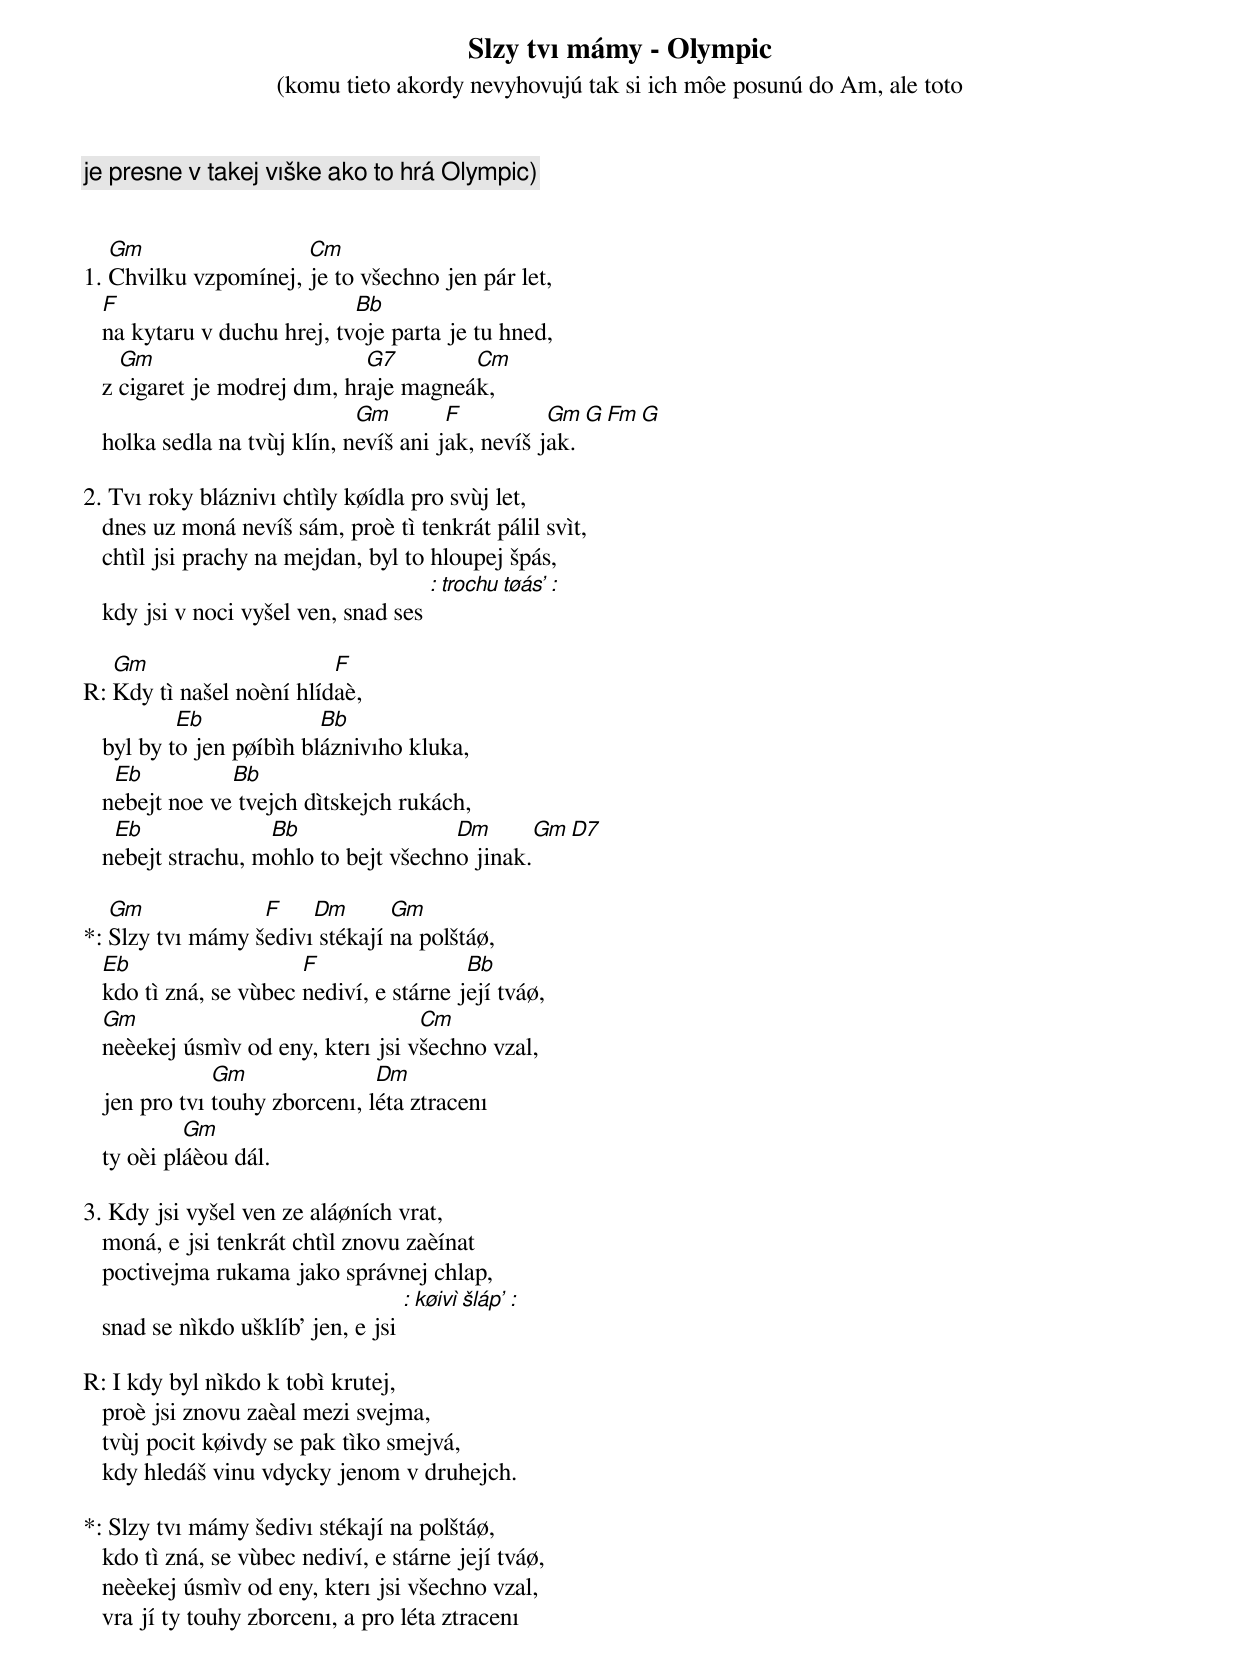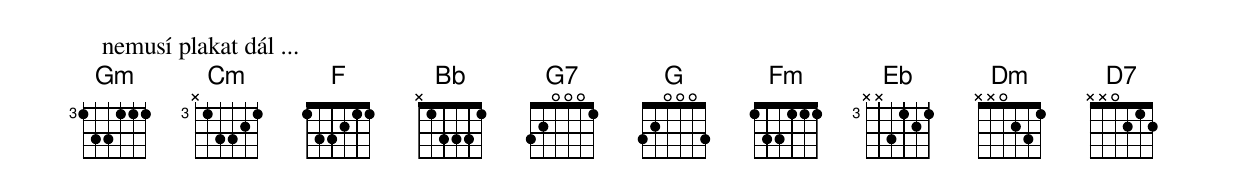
Slzy tvı mámy - Olympic
(komu tieto akordy nevyhovujú tak si ich môe posunú do Am, ale toto
je presne v takej vıške ako to hrá Olympic)


   Gm                 Cm
1. Chvilku vzpomínej, je to všechno jen pár let,
   F                         Bb
   na kytaru v duchu hrej, tvoje parta je tu hned,
     Gm                       G7        Cm
   z cigaret je modrej dım, hraje magneák,
                              Gm        F          Gm   G   Fm  G
   holka sedla na tvùj klín, nevíš ani jak, nevíš jak.

2. Tvı roky bláznivı chtìly køídla pro svùj let,
   dnes uz moná nevíš sám, proè tì tenkrát pálil svìt,
   chtìl jsi prachy na mejdan, byl to hloupej špás,
   kdy jsi v noci vyšel ven, snad ses [: trochu tøás' :]

   Gm                     F
R: Kdy tì našel noèní hlídaè,
           Eb             Bb
   byl by to jen pøíbìh bláznivıho kluka,
    Eb          Bb
   nebejt noe ve tvejch dìtskejch rukách,
    Eb              Bb                 Dm      Gm  D7
   nebejt strachu, mohlo to bejt všechno jinak.

   Gm             F    Dm       Gm
*: Slzy tvı mámy šedivı stékají na polštáø,
   Eb                   F                 Bb
   kdo tì zná, se vùbec nediví, e stárne její tváø,
   Gm                               Cm
   neèekej úsmìv od eny, kterı jsi všechno vzal,
               Gm               Dm
   jen pro tvı touhy zborcenı, léta ztracenı
            Gm
   ty oèi pláèou dál.

3. Kdy jsi vyšel ven ze aláøních vrat,
   moná, e jsi tenkrát chtìl znovu zaèínat
   poctivejma rukama jako správnej chlap,
   snad se nìkdo ušklíb' jen, e jsi [: køivì šláp' :]

R: I kdy byl nìkdo k tobì krutej,
   proè jsi znovu zaèal mezi svejma,
   tvùj pocit køivdy se pak tìko smejvá,
   kdy hledáš vinu vdycky jenom v druhejch.

*: Slzy tvı mámy šedivı stékají na polštáø,
   kdo tì zná, se vùbec nediví, e stárne její tváø,
   neèekej úsmìv od eny, kterı jsi všechno vzal,
   vra jí ty touhy zborcenı, a pro léta ztracenı
   nemusí plakat dál ...
